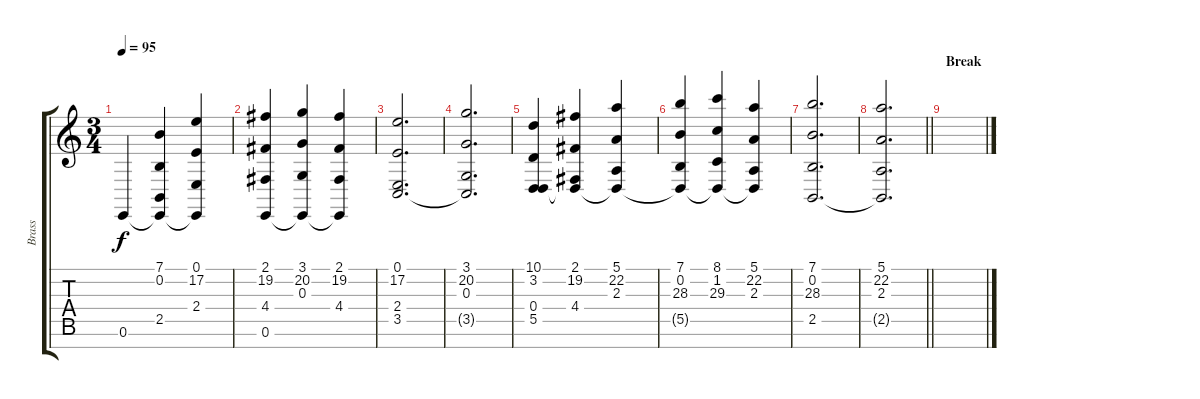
\track ("Brass" "Brass") {instrument brasssection}
\staff {score tabs}
\tuning (E4 B3 G3 D3 A2 E2 B1) {hide}
\ts (3 4)
\tempo 95
\clef g2
\ks c
0.6.4{dy f} (7.1 0.2 2.5 0.6{t}).4 (0.1 17.2 2.4 0.6{t}).4 |
(2.1 19.2 4.4 0.6).4 (3.1 20.2 0.3 0.6{t}).4 (2.1 19.2 4.4 0.6{t}).4 |
(0.1 17.2 2.4 3.5).2{d} |
(3.1 20.2 0.3 3.5{t}).2{d} |
(10.1 3.2 0.4 5.5).4 (2.1 19.2 4.4 5.5{t}).4 (5.1 22.2 2.3 5.5{t}).4 |
(7.1 0.2 28.3 5.5{t}).4 (8.1 1.2 29.3 5.5{t}).4 (5.1 22.2 2.3 5.5{t}).4 |
(7.1 0.2 28.3 2.5).2{d} |
\barLineRight lightlight
(5.1 22.2 2.3 2.5{t}).2{d} |
\section ("" "Break")
